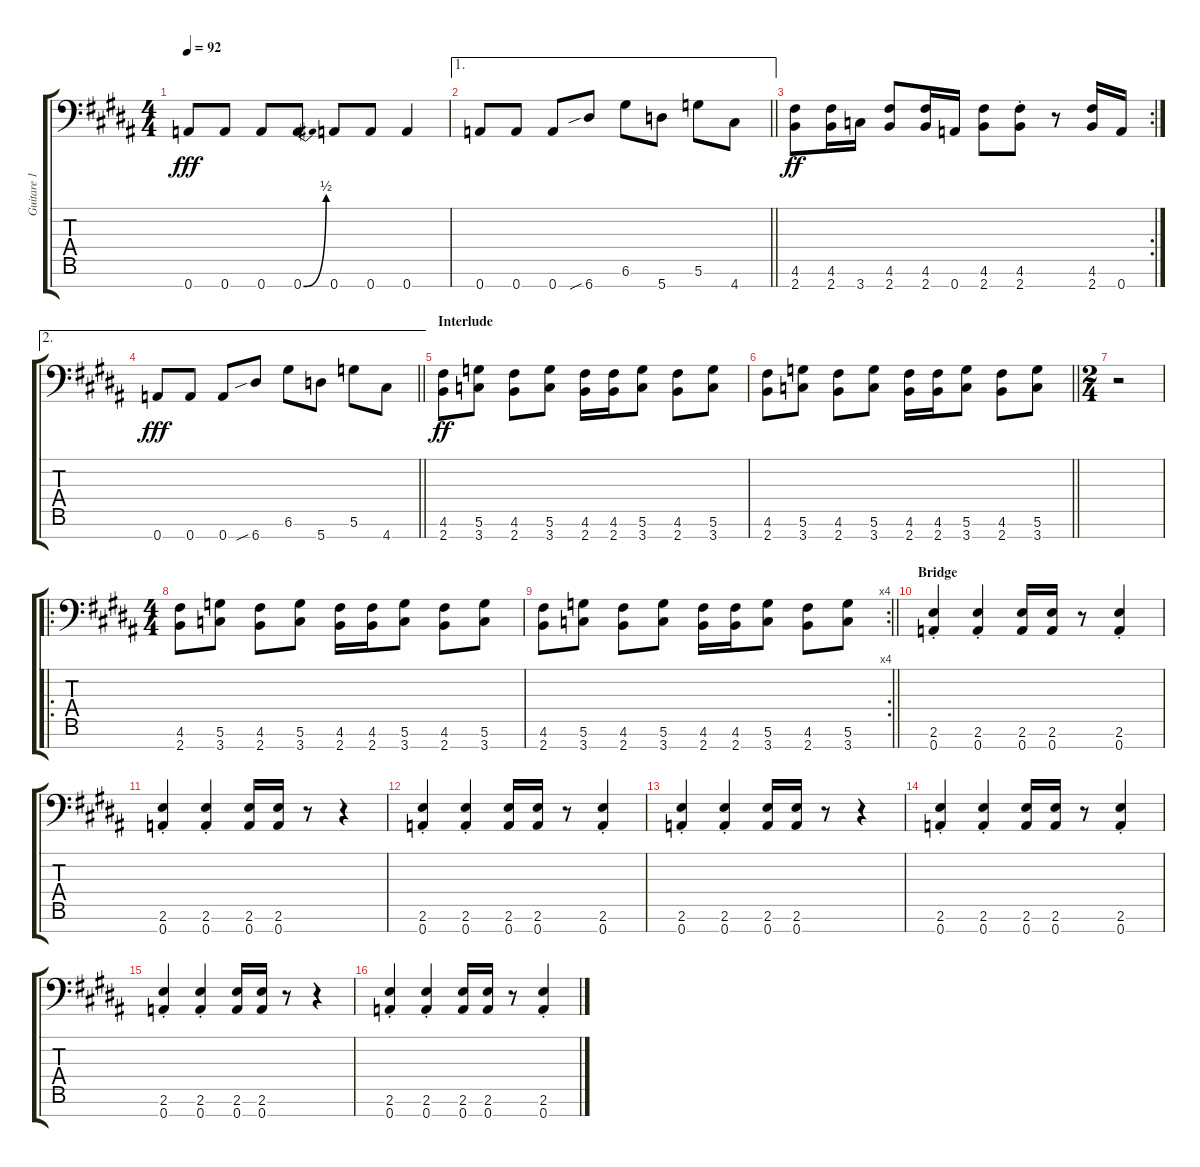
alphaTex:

\track ("Guitare 1" "Guitare 1") {instrument overdrivenguitar}
\staff {score tabs}
\tuning (D4 A3 F3 C3 G2 D2 A1) {hide}
\ts (4 4)
\tempo 92
\clef f4
\ks b
0.7.8{dy fff} 0.7.8 0.7.8 0.7{be (bend 0 0 60 2)}.8 0.7.8 0.7.8 0.7.4 |
\ae 1
\barLineRight lightlight
0.7.8 0.7.8 0.7.8 6.7{sib}.8 6.6.8 5.7.8 5.6.8 4.7.8 |
\rc 2
(4.6 2.7).8{dy ff} (4.6 2.7).16 3.7.16 (4.6 2.7).8 (4.6 2.7).16 0.7.16 (4.6 2.7).8 (4.6{st} 2.7{st}).8 r.8 (4.6 2.7).16 0.7.16 |
\ae 2
\barLineRight lightlight
0.7.8{dy fff} 0.7.8 0.7.8 6.7{sib}.8 6.6.8 5.7.8 5.6.8 4.7.8 |
\section ("" "Interlude")
(4.6 2.7).8{dy ff} (5.6 3.7).8 (4.6 2.7).8 (5.6 3.7).8 (4.6 2.7).16 (4.6 2.7).16 (5.6 3.7).8 (4.6 2.7).8 (5.6 3.7).8 |
\barLineRight lightlight
(4.6 2.7).8 (5.6 3.7).8 (4.6 2.7).8 (5.6 3.7).8 (4.6 2.7).16 (4.6 2.7).16 (5.6 3.7).8 (4.6 2.7).8 (5.6 3.7).8 |
\ts (2 4)
r.2 |
\ro
\ts (4 4)
(4.6 2.7).8 (5.6 3.7).8 (4.6 2.7).8 (5.6 3.7).8 (4.6 2.7).16 (4.6 2.7).16 (5.6 3.7).8 (4.6 2.7).8 (5.6 3.7).8 |
\rc 4
\barLineRight lightlight
(4.6 2.7).8 (5.6 3.7).8 (4.6 2.7).8 (5.6 3.7).8 (4.6 2.7).16 (4.6 2.7).16 (5.6 3.7).8 (4.6 2.7).8 (5.6 3.7).8 |
\section ("" "Bridge")
(2.6{st} 0.7{st}).4 (2.6{st} 0.7{st}).4 (2.6 0.7).16 (2.6 0.7).16 r.8 (2.6{st} 0.7{st}).4 |
(2.6{st} 0.7{st}).4 (2.6{st} 0.7{st}).4 (2.6 0.7).16 (2.6 0.7).16 r.8 r.4 |
(2.6{st} 0.7{st}).4 (2.6{st} 0.7{st}).4 (2.6 0.7).16 (2.6 0.7).16 r.8 (2.6{st} 0.7{st}).4 |
(2.6{st} 0.7{st}).4 (2.6{st} 0.7{st}).4 (2.6 0.7).16 (2.6 0.7).16 r.8 r.4 |
(2.6{st} 0.7{st}).4 (2.6{st} 0.7{st}).4 (2.6 0.7).16 (2.6 0.7).16 r.8 (2.6{st} 0.7{st}).4 |
(2.6{st} 0.7{st}).4 (2.6{st} 0.7{st}).4 (2.6 0.7).16 (2.6 0.7).16 r.8 r.4 |
(2.6{st} 0.7{st}).4 (2.6{st} 0.7{st}).4 (2.6 0.7).16 (2.6 0.7).16 r.8 (2.6{st} 0.7{st}).4
